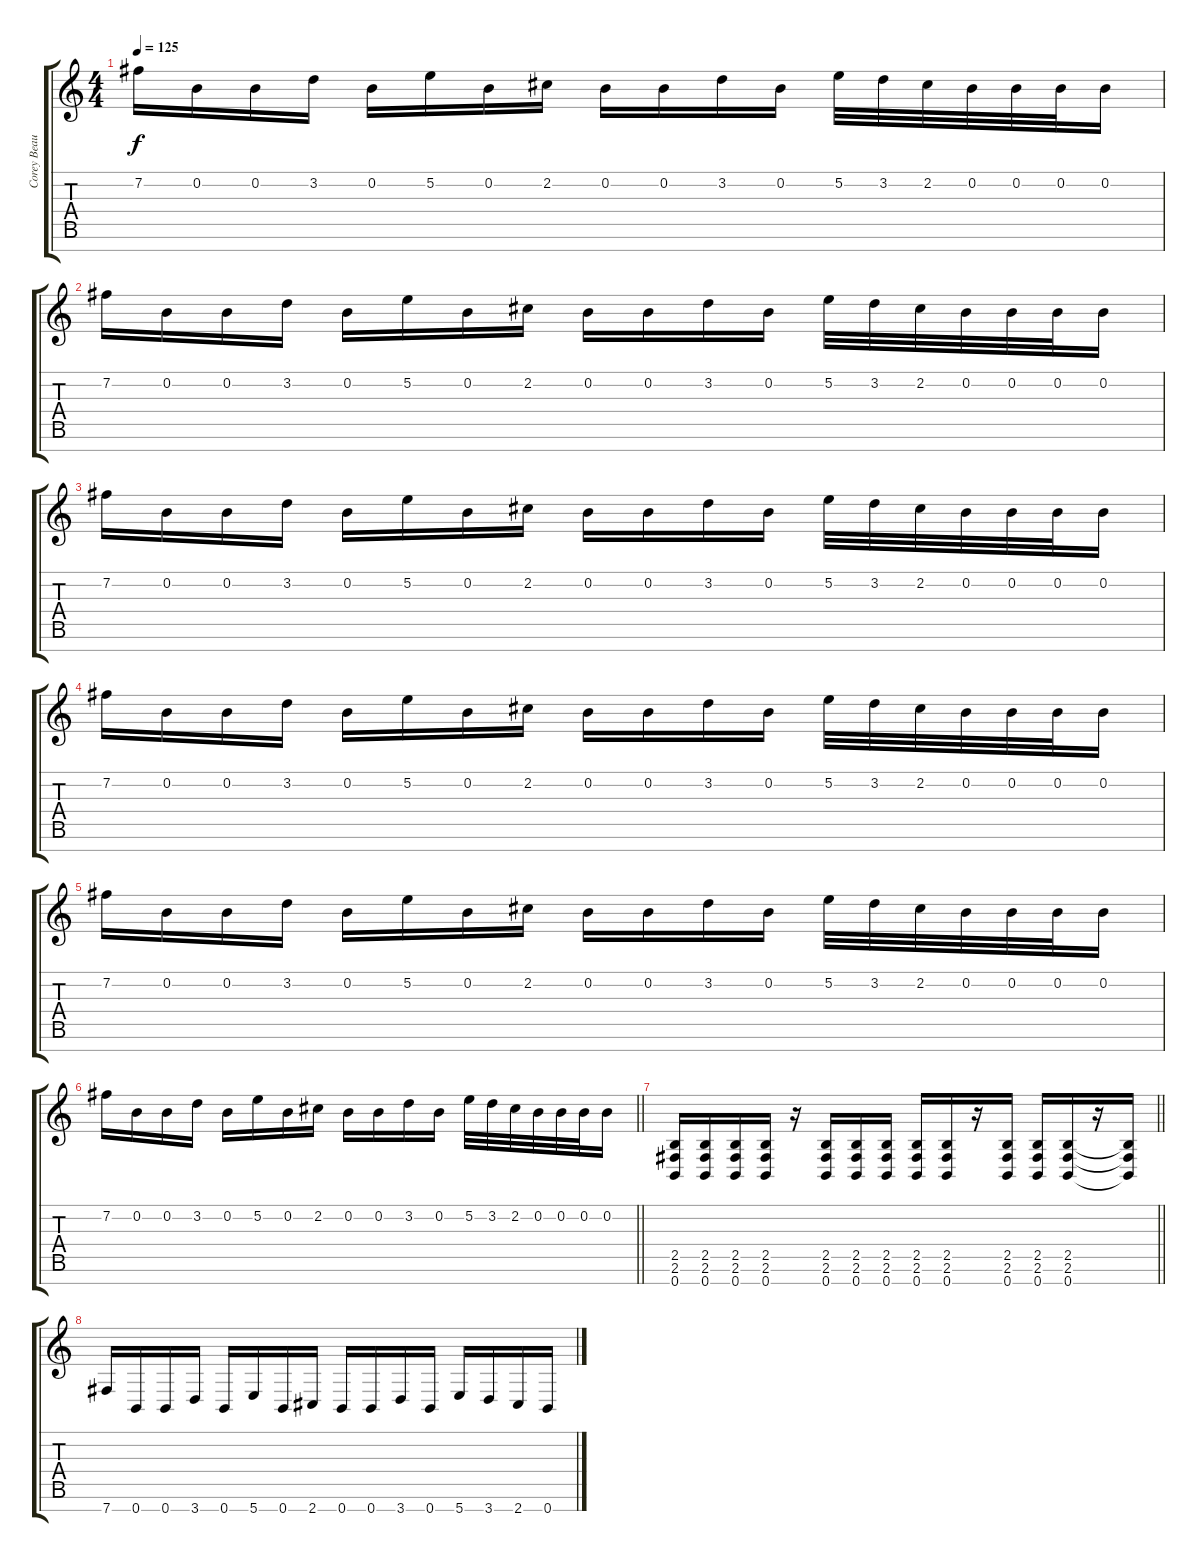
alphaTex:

\track ("Corey Beaulieau" "Corey Beau") {instrument distortionguitar}
\staff {score tabs}
\tuning (E4 B3 G3 D3 A2 E2 B1) {hide}
\ts (4 4)
\tempo 125
\clef g2
\ks c
7.2.16{dy f} 0.2.16 0.2.16 3.2.16 0.2.16 5.2.16 0.2.16 2.2.16 0.2.16 0.2.16 3.2.16 0.2.16 5.2.32 3.2.32 2.2.32 0.2.32 0.2.32 0.2.32 0.2.16 |
7.2.16 0.2.16 0.2.16 3.2.16 0.2.16 5.2.16 0.2.16 2.2.16 0.2.16 0.2.16 3.2.16 0.2.16 5.2.32 3.2.32 2.2.32 0.2.32 0.2.32 0.2.32 0.2.16 |
7.2.16 0.2.16 0.2.16 3.2.16 0.2.16 5.2.16 0.2.16 2.2.16 0.2.16 0.2.16 3.2.16 0.2.16 5.2.32 3.2.32 2.2.32 0.2.32 0.2.32 0.2.32 0.2.16 |
7.2.16 0.2.16 0.2.16 3.2.16 0.2.16 5.2.16 0.2.16 2.2.16 0.2.16 0.2.16 3.2.16 0.2.16 5.2.32 3.2.32 2.2.32 0.2.32 0.2.32 0.2.32 0.2.16 |
7.2.16 0.2.16 0.2.16 3.2.16 0.2.16 5.2.16 0.2.16 2.2.16 0.2.16 0.2.16 3.2.16 0.2.16 5.2.32 3.2.32 2.2.32 0.2.32 0.2.32 0.2.32 0.2.16 |
\barLineRight lightlight
7.2.16 0.2.16 0.2.16 3.2.16 0.2.16 5.2.16 0.2.16 2.2.16 0.2.16 0.2.16 3.2.16 0.2.16 5.2.32 3.2.32 2.2.32 0.2.32 0.2.32 0.2.32 0.2.16 |
\barLineRight lightlight
(2.5 2.6 0.7).16 (2.5 2.6 0.7).16 (2.5 2.6 0.7).16 (2.5 2.6 0.7).16 r.16 (2.5 2.6 0.7).16 (2.5 2.6 0.7).16 (2.5 2.6 0.7).16 (2.5 2.6 0.7).16 (2.5 2.6 0.7).16 r.16 (2.5 2.6 0.7).16 (2.5 2.6 0.7).16 (2.5 2.6 0.7).16 r.16 (2.5{t} 2.6{t} 0.7{t}).16 |
7.7.16 0.7.16 0.7.16 3.7.16 0.7.16 5.7.16 0.7.16 2.7.16 0.7.16 0.7.16 3.7.16 0.7.16 5.7.16 3.7.16 2.7.16 0.7.16
